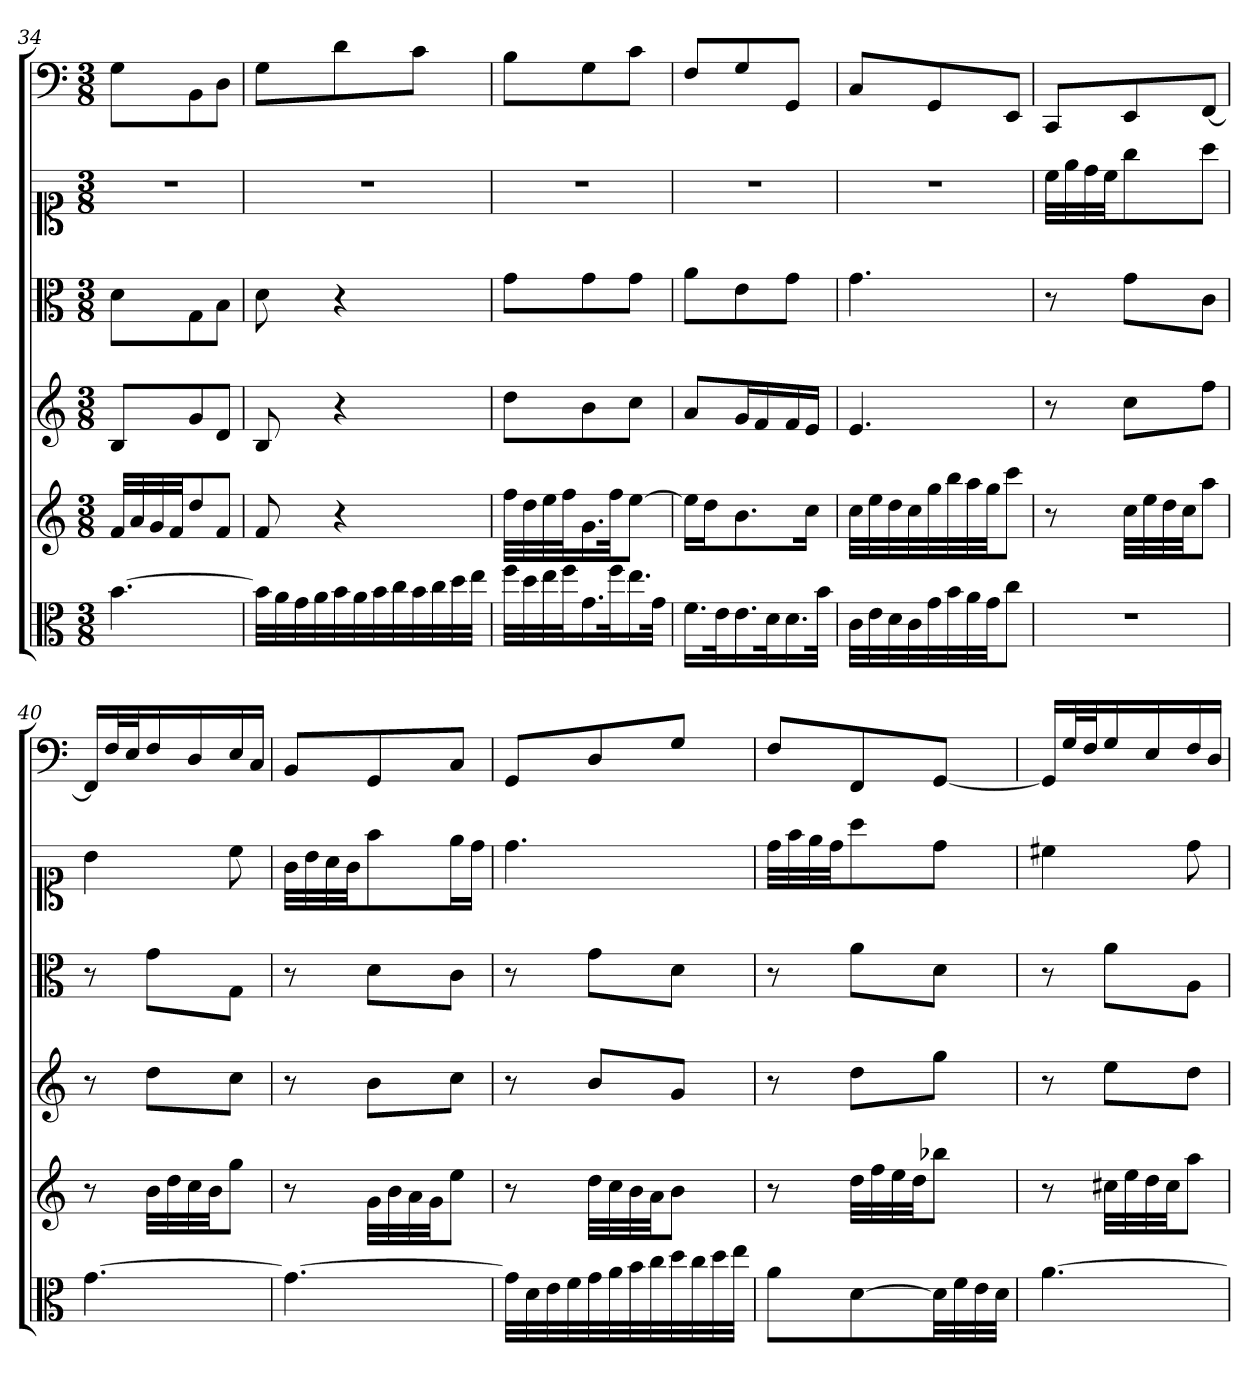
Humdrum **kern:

**kern	**kern	**kern	**kern	**kern	**kern
*part6	*part5	*part4	*part3	*part2	*part1
*staff6	*staff5	*staff4	*staff3	*staff2	*staff1
*clefC3	*	*	*clefC3	*clefC1	*clefF4
*k[]	*k[]	*k[]	*k[]	*k[]	*k[]
*C:	*C:	*C:	*C:	*C:	*C:
*M3/8	*M3/8	*M3/8	*M3/8	*M3/8	*M3/8
=34	=34	=34	=34	=34	=34
[4.b	32fLLL	8BL	8d\L	4.r	8G\L
.	32a	.	.	.	.
.	32g	.	.	.	.
.	32fJJ	.	.	.	.
.	8dd	8g	8G\	.	8BB\
.	8fJ	8dJ	8B\J	.	8D\J
=35	=35	=35	=35	=35	=35
32b\LLL]	8f	8B	8d	4.r	8G\L
32a\	.	.	.	.	.
32g\	.	.	.	.	.
32a\	.	.	.	.	.
32b\	4r	4r	4r	.	8d\
32a\	.	.	.	.	.
32b\	.	.	.	.	.
32cc\	.	.	.	.	.
32b\	.	.	.	.	8c\J
32cc\	.	.	.	.	.
32dd\	.	.	.	.	.
32ee\JJJ	.	.	.	.	.
=36	=36	=36	=36	=36	=36
32ff\LLL	32ffLLL	8ddL	8g\L	4.r	8B\L
32dd\	32dd	.	.	.	.
32ee\	32ee	.	.	.	.
32ff\J	32ffJ	.	.	.	.
16.g\	16.g	8b	8g\	.	8G\
32ff\K	32ffJk	.	.	.	.
16.ee\	[8eeJ	8ccJ	8g\J	.	8c\J
32g\JJk	.	.	.	.	.
=37	=37	=37	=37	=37	=37
16.f\LL	16eeLL]	8aL	8a\L	4.r	8F/L
.	16ddJ	.	.	.	.
32e\K	.	.	.	.	.
16.e\	8.b	16gL	8e\	.	8G/
.	.	16f	.	.	.
32d\K	.	.	.	.	.
16.d\	.	16f	8g\J	.	8GG/J
.	16ccJk	16eJJ	.	.	.
32b\JJk	.	.	.	.	.
=38	=38	=38	=38	=38	=38
32c\LLL	32ccLLL	4.e	4.g	4.r	8C/L
32e\	32ee	.	.	.	.
32d\	32dd	.	.	.	.
32c\	32cc	.	.	.	.
32g\	32gg	.	.	.	8GG/
32b\	32bb	.	.	.	.
32a\	32aa	.	.	.	.
32g\JJ	32ggJJ	.	.	.	.
8cc\J	8cccJ	.	.	.	8EE/J
=39	=39	=39	=39	=39	=39
4.r	8r	8r	8r	32cc\LLL	8CC/L
.	.	.	.	32ee\	.
.	.	.	.	32dd\	.
.	.	.	.	32cc\JJ	.
.	32ccLLL	8ccL	8g\L	8gg\	8EE/
.	32ee	.	.	.	.
.	32dd	.	.	.	.
.	32ccJJ	.	.	.	.
.	8aaJ	8ffJ	8c\J	8aa\J	[8FF/J
=40	=40	=40	=40	=40	=40
[4.g	8r	8r	8r	4b	16FF/LL]
.	.	.	.	.	32F/L
.	.	.	.	.	32E/J
.	32bLLL	8ddL	8g\L	.	16F/
.	32dd	.	.	.	.
.	32cc	.	.	.	16D/
.	32bJJ	.	.	.	.
.	8ggJ	8ccJ	8G\J	8cc	16E/
.	.	.	.	.	16C/JJ
=41	=41	=41	=41	=41	=41
4.g_	8r	8r	8r	32g\LLL	8BB/L
.	.	.	.	32b\	.
.	.	.	.	32a\	.
.	.	.	.	32g\JJ	.
.	32gLLL	8bL	8d\L	8ff\	8GG/
.	32b	.	.	.	.
.	32a	.	.	.	.
.	32gJJ	.	.	.	.
.	8eeJ	8ccJ	8c\J	16ee\L	8C/J
.	.	.	.	16dd\JJ	.
=42	=42	=42	=42	=42	=42
32g\LLL]	8r	8r	8r	4.dd	8GG/L
32d\	.	.	.	.	.
32e\	.	.	.	.	.
32f\	.	.	.	.	.
32g\	32ddLLL	8bL	8g\L	.	8D/
32a\	32cc	.	.	.	.
32b\	32b	.	.	.	.
32cc\	32aJJ	.	.	.	.
32dd\	8bJ	8gJ	8d\J	.	8G/J
32cc\	.	.	.	.	.
32dd\	.	.	.	.	.
32ee\JJJ	.	.	.	.	.
=43	=43	=43	=43	=43	=43
8a\L	8r	8r	8r	32dd\LLL	8F/L
.	.	.	.	32ff\	.
.	.	.	.	32ee\	.
.	.	.	.	32dd\JJ	.
[8d\	32ddLLL	8ddL	8a\L	8aa\	8FF/
.	32ff	.	.	.	.
.	32ee	.	.	.	.
.	32ddJJ	.	.	.	.
32d\LL]	8bb-XJ	8ggJ	8d\J	8dd\J	[8GG/J
32f\	.	.	.	.	.
32e\	.	.	.	.	.
32d\JJJ	.	.	.	.	.
=44	=44	=44	=44	=44	=44
[4.a	8r	8r	8r	4cc#X	16GG/LL]
.	.	.	.	.	32G/L
.	.	.	.	.	32F/J
.	32cc#XLLL	8eeL	8a\L	.	16G/
.	32ee	.	.	.	.
.	32dd	.	.	.	16E/
.	32cc#JJ	.	.	.	.
.	8aaJ	8ddJ	8A\J	8dd	16F/
.	.	.	.	.	16D/JJ
=	=	=	=	=	=
*-	*-	*-	*-	*-	*-
